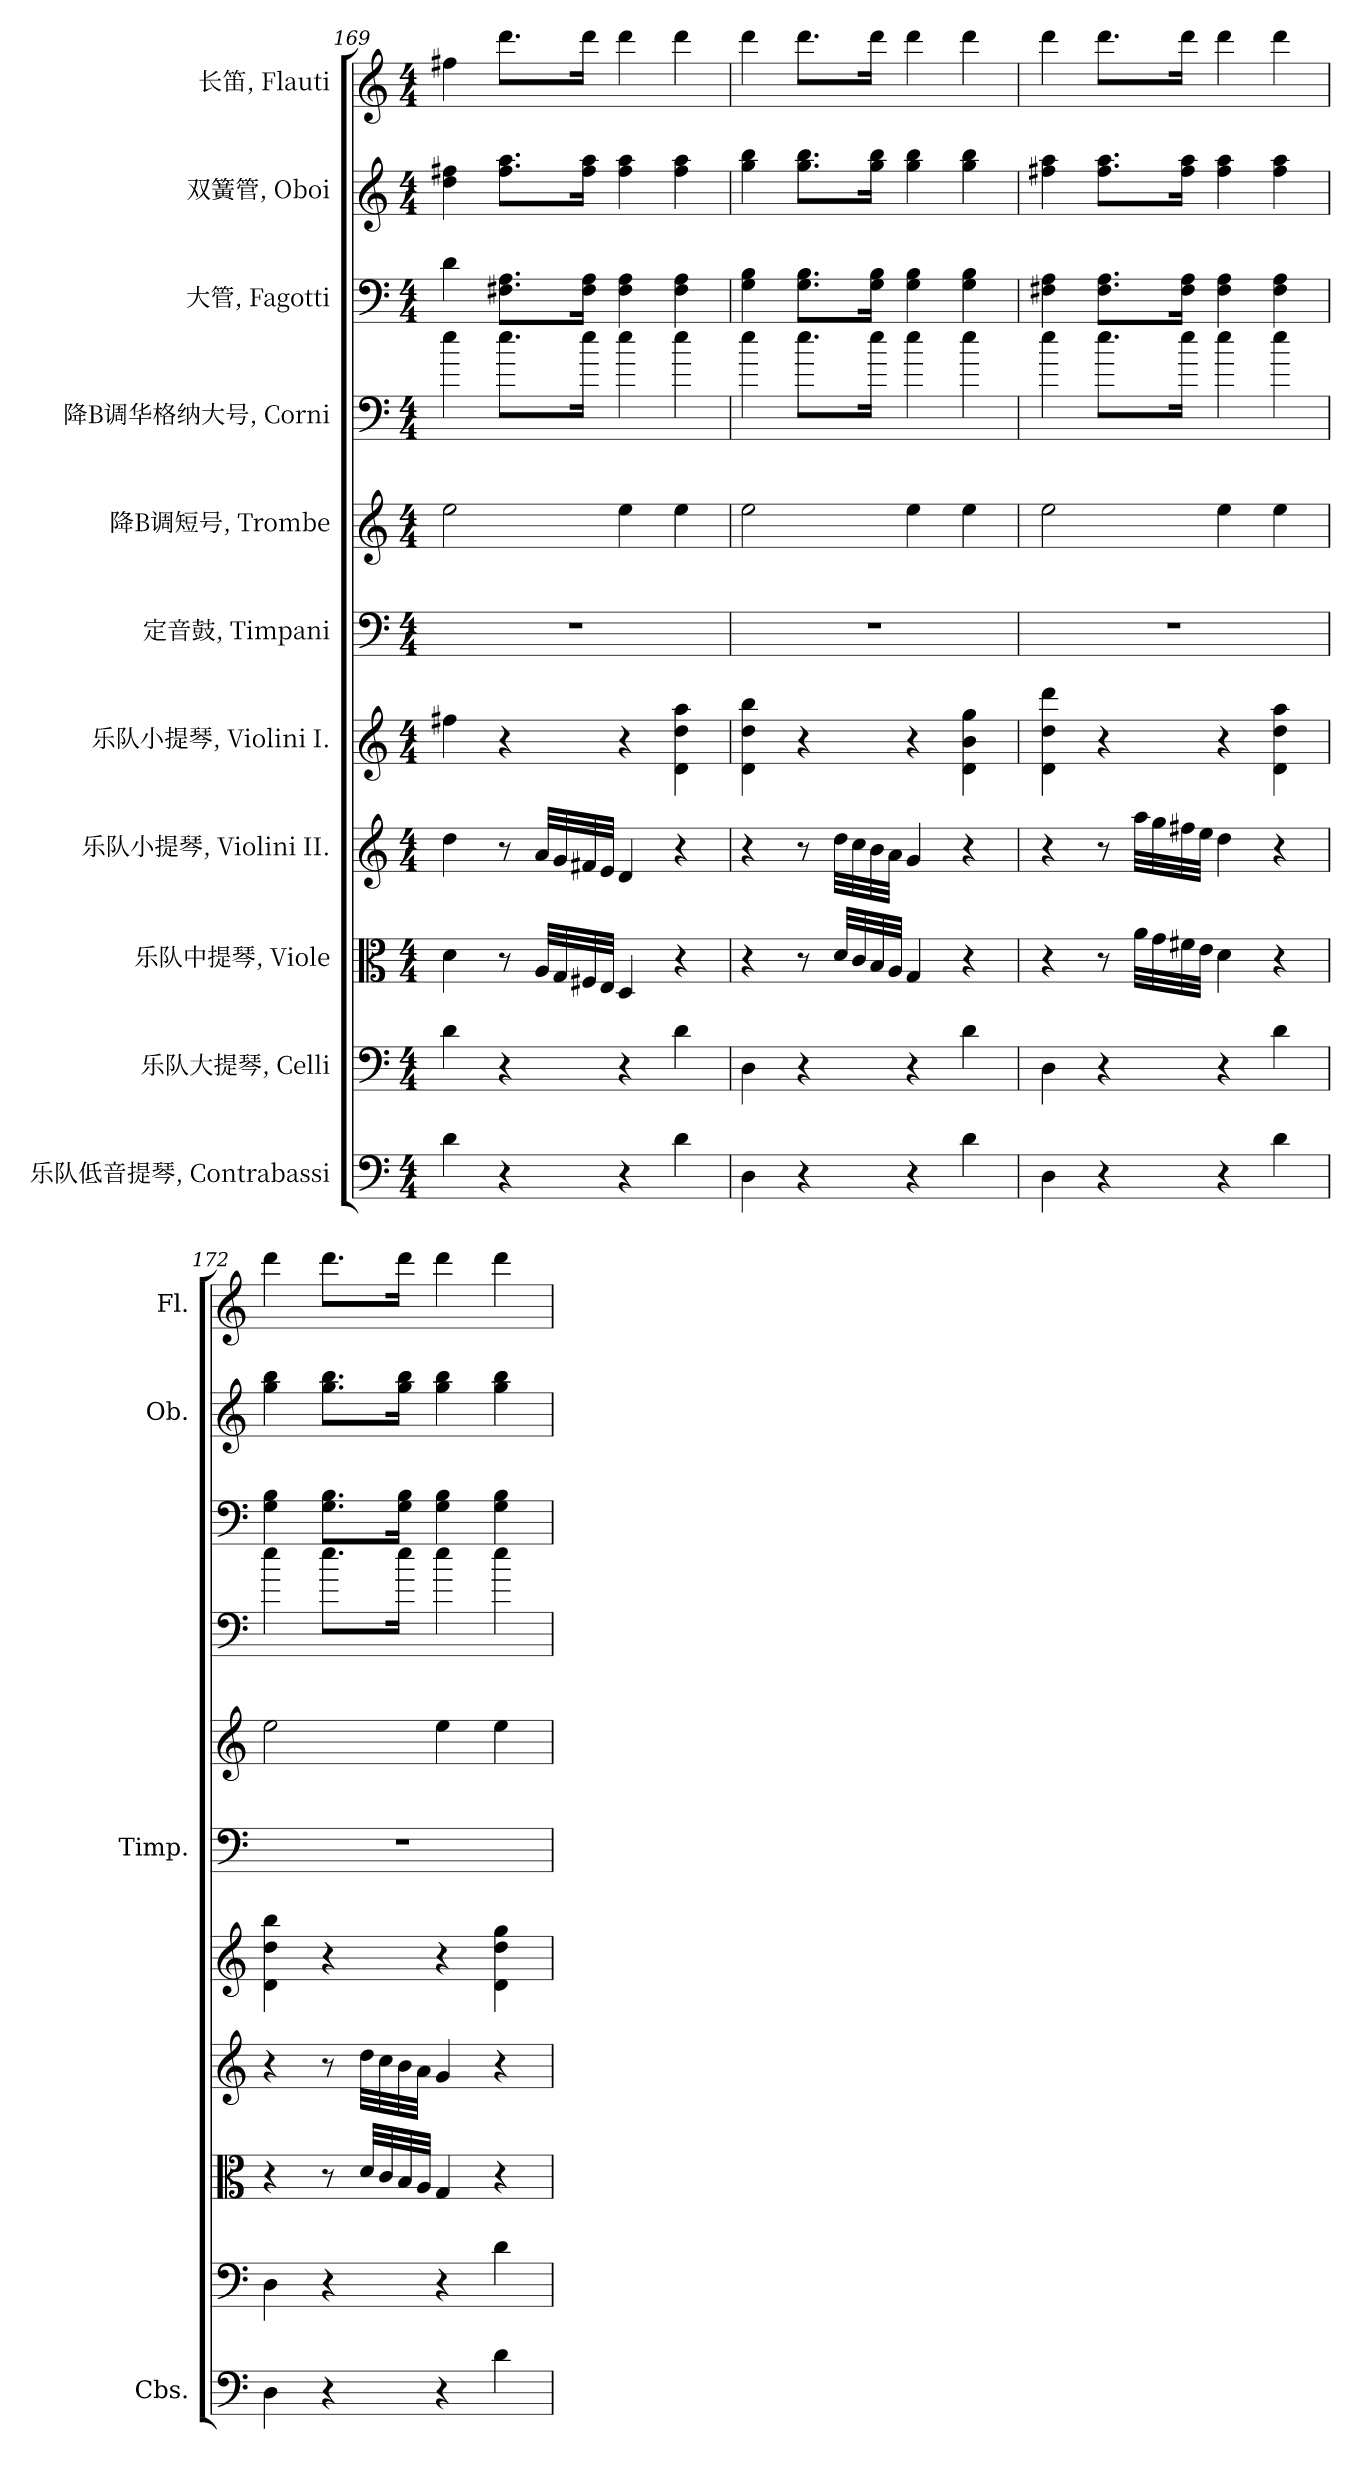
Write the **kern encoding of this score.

**kern	**kern	**kern	**kern	**kern	**kern	**kern	**kern	**kern	**kern	**kern
*part11	*part10	*part9	*part8	*part7	*part6	*part5	*part4	*part3	*part2	*part1
*staff11	*staff10	*staff9	*staff8	*staff7	*staff6	*staff5	*staff4	*staff3	*staff2	*staff1
*I"乐队低音提琴, Contrabassi	*I"乐队大提琴, Celli	*I"乐队中提琴, Viole	*I"乐队小提琴, Violini II.	*I"乐队小提琴, Violini I.	*I"定音鼓, Timpani	*I"降B调短号, Trombe	*I"降B调华格纳大号, Corni	*I"大管, Fagotti	*I"双簧管, Oboi	*I"长笛, Flauti
*I'Cbs.	*	*	*	*	*I'Timp.	*	*	*	*I'Ob.	*I'Fl.
!!LO:PB:g=z
*clefF4	*clefF4	*clefC3	*clefG2	*clefG2	*clefF4	*clefG2	*clefF4	*clefF4	*clefG2	*clefG2
*ITrd7c12	*	*	*	*	*	*ITrd1c2	*ITrd1c2	*	*	*
*k[]	*k[]	*k[]	*k[]	*k[]	*k[]	*k[b-e-]	*k[b-e-]	*k[]	*k[]	*k[]
*M4/4	*M4/4	*M4/4	*M4/4	*M4/4	*M4/4	*M4/4	*M4/4	*M4/4	*M4/4	*M4/4
=169	=169	=169	=169	=169	=169	=169	=169	=169	=169	=169
4D\	4d\	4d\	4dd\	4ff#X\	1r	2dd\	4dd\	4d\	4dd\ 4ff#X\	4ff#X\
4r	4r	8r	8r	4r	.	.	8.dd\L	8.F#X\ 8.A\L	8.ff#\ 8.aa\L	8.ddd\L
.	.	32A/LLL	32a/LLL	.	.	.	.	.	.	.
.	.	32G/	32g/	.	.	.	.	.	.	.
.	.	32F#X/	32f#X/	.	.	.	16dd\Jk	16F#\ 16A\Jk	16ff#\ 16aa\Jk	16ddd\Jk
.	.	32E/JJJ	32e/JJJ	.	.	.	.	.	.	.
4r	4r	4D/	4d/	4r	.	4dd\	4dd\	4F#\ 4A\	4ff#\ 4aa\	4ddd\
4D\	4d\	4r	4r	4d\ 4dd\ 4aa\	.	4dd\	4dd\	4F#\ 4A\	4ff#\ 4aa\	4ddd\
=170	=170	=170	=170	=170	=170	=170	=170	=170	=170	=170
4DD\	4D\	4r	4r	4d\ 4dd\ 4bb\	1r	2dd\	4dd\	4G\ 4B\	4gg\ 4bb\	4ddd\
4r	4r	8r	8r	4r	.	.	8.dd\L	8.G\ 8.B\L	8.gg\ 8.bb\L	8.ddd\L
.	.	32d/LLL	32dd\LLL	.	.	.	.	.	.	.
.	.	32c/	32cc\	.	.	.	.	.	.	.
.	.	32B/	32b\	.	.	.	16dd\Jk	16G\ 16B\Jk	16gg\ 16bb\Jk	16ddd\Jk
.	.	32A/JJJ	32a\JJJ	.	.	.	.	.	.	.
4r	4r	4G/	4g/	4r	.	4dd\	4dd\	4G\ 4B\	4gg\ 4bb\	4ddd\
4D\	4d\	4r	4r	4d\ 4b\ 4gg\	.	4dd\	4dd\	4G\ 4B\	4gg\ 4bb\	4ddd\
=171	=171	=171	=171	=171	=171	=171	=171	=171	=171	=171
4DD\	4D\	4r	4r	4d\ 4dd\ 4ddd\	1r	2dd\	4dd\	4F#X\ 4A\	4ff#X\ 4aa\	4ddd\
4r	4r	8r	8r	4r	.	.	8.dd\L	8.F#\ 8.A\L	8.ff#\ 8.aa\L	8.ddd\L
.	.	32a\LLL	32aa\LLL	.	.	.	.	.	.	.
.	.	32g\	32gg\	.	.	.	.	.	.	.
.	.	32f#X\	32ff#X\	.	.	.	16dd\Jk	16F#\ 16A\Jk	16ff#\ 16aa\Jk	16ddd\Jk
.	.	32e\JJJ	32ee\JJJ	.	.	.	.	.	.	.
4r	4r	4d\	4dd\	4r	.	4dd\	4dd\	4F#\ 4A\	4ff#\ 4aa\	4ddd\
4D\	4d\	4r	4r	4d\ 4dd\ 4aa\	.	4dd\	4dd\	4F#\ 4A\	4ff#\ 4aa\	4ddd\
=172	=172	=172	=172	=172	=172	=172	=172	=172	=172	=172
4DD\	4D\	4r	4r	4d\ 4dd\ 4bb\	1r	2dd\	4dd\	4G\ 4B\	4gg\ 4bb\	4ddd\
4r	4r	8r	8r	4r	.	.	8.dd\L	8.G\ 8.B\L	8.gg\ 8.bb\L	8.ddd\L
.	.	32d/LLL	32dd\LLL	.	.	.	.	.	.	.
.	.	32c/	32cc\	.	.	.	.	.	.	.
.	.	32B/	32b\	.	.	.	16dd\Jk	16G\ 16B\Jk	16gg\ 16bb\Jk	16ddd\Jk
.	.	32A/JJJ	32a\JJJ	.	.	.	.	.	.	.
4r	4r	4G/	4g/	4r	.	4dd\	4dd\	4G\ 4B\	4gg\ 4bb\	4ddd\
4D\	4d\	4r	4r	4d\ 4dd\ 4gg\	.	4dd\	4dd\	4G\ 4B\	4gg\ 4bb\	4ddd\
=	=	=	=	=	=	=	=	=	=	=
*-	*-	*-	*-	*-	*-	*-	*-	*-	*-	*-
